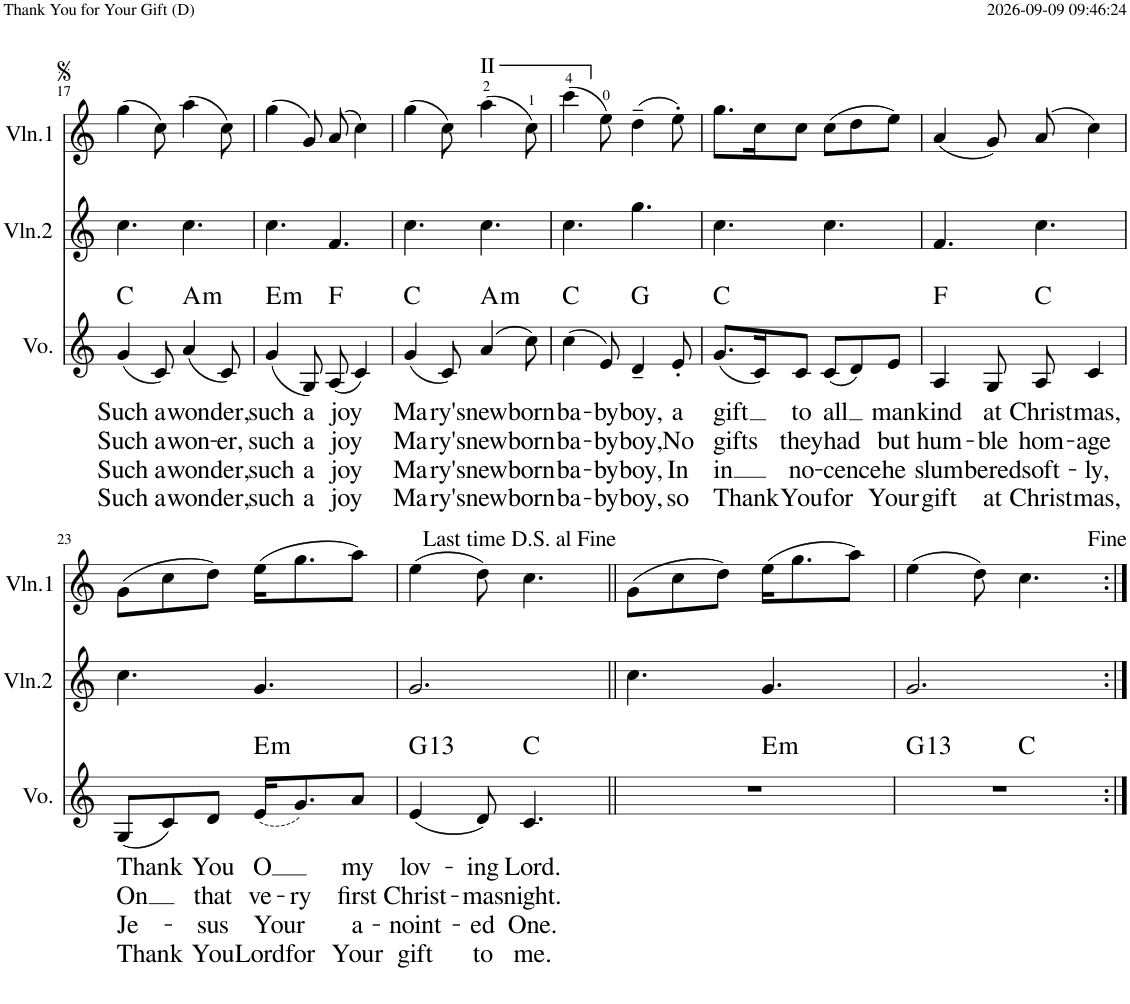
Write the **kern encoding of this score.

**kern	**text	**text	**text	**text	**harte	**kern	**kern
*part3	*part3	*part3	*part3	*part3	*part3	*part2	*part1
*staff3	*staff3	*staff3	*staff3	*staff3	*	*staff2	*staff1
*I"Voice	*	*	*	*	*	*I"Violin 2	*I"Violin 1
*I'Vo.	*	*	*	*	*	*I'Vln.2	*I'Vln.1
!!LO:PB:g=z
*clefG2	*	*	*	*	*	*clefG2	*clefG2
*k[]	*	*	*	*	*	*k[]	*k[]
*M6/8	*	*	*	*	*	*M6/8	*M6/8
=17	=17	=17	=17	=17	=17	=17	=17
!	!LO:LY:b	!LO:LY:b	!LO:LY:b	!LO:LY:b	!	!	!
(4g/	Such	Such	Such	Such	C:maj	4.cc\	(4gg\
!	!LO:LY:b	!LO:LY:b	!LO:LY:b	!LO:LY:b	!	!	!
8c/)	a	a	a	a	.	.	8cc\)
!	!LO:LY:b	!LO:LY:b	!LO:LY:b	!LO:LY:b	!LO:H:kt=m	!	!
(4a/	won-	won-	won-	won-	A:min	4.cc\	(4aa\
!	!LO:LY:b	!LO:LY:b	!LO:LY:b	!LO:LY:b	!	!	!
8c/)	-der,	-er,	-der,	-der,	.	.	8cc\)
=18	=18	=18	=18	=18	=18	=18	=18
!	!LO:LY:b	!LO:LY:b	!LO:LY:b	!LO:LY:b	!LO:H:kt=m	!	!
(4g/	such	such	such	such	E:min	4.cc\	(4gg\
!	!LO:LY:b	!LO:LY:b	!LO:LY:b	!LO:LY:b	!	!	!
8G/)	a	a	a	a	.	.	8g/)
!	!LO:LY:b	!LO:LY:b	!LO:LY:b	!LO:LY:b	!	!	!
(8A/	joy	joy	joy	joy	F:maj	4.f/	(8a/
4c/)	.	.	.	.	.	.	4cc\)
=19	=19	=19	=19	=19	=19	=19	=19
!	!LO:LY:b	!LO:LY:b	!LO:LY:b	!LO:LY:b	!	!	!
(4g/	Ma-	Ma-	Ma-	Ma-	C:maj	4.cc\	(4gg\
!	!LO:LY:b	!LO:LY:b	!LO:LY:b	!LO:LY:b	!	!	!
8c/)	-ry's	-ry's	-ry's	-ry's	.	.	8cc\)
!	!	!	!	!	!	!	!LO:TX:a:t=II
!	!LO:LY:b	!LO:LY:b	!LO:LY:b	!LO:LY:b	!LO:H:kt=m	!	!
(4a/	new-	new-	new-	new-	A:min	4.cc\	(4aa\
!	!LO:LY:b	!LO:LY:b	!LO:LY:b	!LO:LY:b	!	!	!
8cc\)	-born	-born	-born	-born	.	.	8cc\)
=20	=20	=20	=20	=20	=20	=20	=20
!	!LO:LY:b	!LO:LY:b	!LO:LY:b	!LO:LY:b	!	!	!
(4cc\	ba-	ba-	ba-	ba-	C:maj	4.cc\	(4ccc\
!	!LO:LY:b	!LO:LY:b	!LO:LY:b	!LO:LY:b	!	!	!
8e/)	-by	-by	-by	-by	.	.	8ee\)
!	!LO:LY:b	!LO:LY:b	!LO:LY:b	!LO:LY:b	!	!	!
4d~/	boy,	boy,	boy,	boy,	G:maj	4.gg\	(4dd~\
!	!LO:LY:b	!LO:LY:b	!LO:LY:b	!LO:LY:b	!	!	!
8e'/	a	No	In	so	.	.	8ee'\)
=21	=21	=21	=21	=21	=21	=21	=21
!	!LO:LY:b	!LO:LY:b	!LO:LY:b	!LO:LY:b	!	!	!
(8.g/L	gift	gifts	-in	Thank	C:maj	4.cc\	8.gg\L
16c/K)	.	.	.	.	.	.	16cc\K
!	!LO:LY:b	!LO:LY:b	!LO:LY:b	!LO:LY:b	!	!	!
8c/J	to	they	no-	You	.	.	8cc\J
!	!LO:LY:b	!LO:LY:b	!LO:LY:b	!LO:LY:b	!	!	!
(8c/L	all	had	-cence	for	.	4.cc\	(8cc\L
8d/)	.	.	.	.	.	.	8dd\
!	!LO:LY:b	!LO:LY:b	!LO:LY:b	!LO:LY:b	!	!	!
8e/J	man-	but	he	Your	.	.	8ee\J)
=22	=22	=22	=22	=22	=22	=22	=22
!	!LO:LY:b	!LO:LY:b	!LO:LY:b	!LO:LY:b	!	!	!
4A/	-kind	hum-	slum-	gift	F:maj	4.f/	(4a/
!	!LO:LY:b	!LO:LY:b	!LO:LY:b	!LO:LY:b	!	!	!
8G/	at	-ble	-bered	at	.	.	8g/)
!	!LO:LY:b	!LO:LY:b	!LO:LY:b	!LO:LY:b	!	!	!
8A/	Christ-	hom-	soft-	Christ-	C:maj	4.cc\	(8a/
!	!LO:LY:b	!LO:LY:b	!LO:LY:b	!LO:LY:b	!	!	!
4c/	-mas,	-age	-ly,	-mas,	.	.	4cc\)
!!LO:LB:g=z
=23	=23	=23	=23	=23	=23	=23	=23
!	!LO:LY:b	!LO:LY:b	!LO:LY:b	!LO:LY:b	!	!	!
(8G/L	Thank	On	Je-	Thank	.	4.cc\	(8g\L
8c/)	.	.	.	.	.	.	8cc\
!	!LO:LY:b	!LO:LY:b	!LO:LY:b	!LO:LY:b	!	!	!
8d/J	You	that	-sus	You	.	.	8dd\J)
!	!LO:LY:b	!LO:LY:b	!LO:LY:b	!LO:LY:b	!LO:H:kt=m	!	!
(16e/KL	O	ve-	Your	Lord	E:min	4.g/	(16ee\KL
!	!	!LO:LY:b	!	!LO:LY:b	!	!	!
8.g/)	.	-ry	.	for	.	.	8.gg\
!	!LO:LY:b	!LO:LY:b	!LO:LY:b	!LO:LY:b	!	!	!
8a/J	my	first	a-	Your	.	.	8aa\J)
=24	=24	=24	=24	=24	=24	=24	=24
!	!LO:LY:b	!LO:LY:b	!LO:LY:b	!LO:LY:b	!LO:H:kt=13	!	!
(4e/	lov-	Christ-	-noint-	gift	G:9(11,13)	2.g/	(4ee\
!	!LO:LY:b	!LO:LY:b	!LO:LY:b	!LO:LY:b	!	!	!
8d/)	-ing	-mas	-ed	to	.	.	8dd\)
!	!LO:LY:b	!LO:LY:b	!LO:LY:b	!LO:LY:b	!	!	!
4.c/	Lord.	night.	One.	me.	C:maj	.	4.cc\
!	!	!	!	!	!	!	!LO:TX:a:t=Last time D.S. al Fine
=25||	=25||	=25||	=25||	=25||	=25||	=25||	=25||
*^	*	*	*	*	*	*	*
2.r	4.ryy	.	.	.	.	.	4.cc\	(8g\L
.	.	.	.	.	.	.	.	8cc\
.	.	.	.	.	.	.	.	8dd\J)
!	!	!	!	!	!	!LO:H:kt=m	!	!
.	4.ryy	.	.	.	.	E:min	4.g/	(16ee\KL
.	.	.	.	.	.	.	.	8.gg\
.	.	.	.	.	.	.	.	8aa\J)
=26	=26	=26	=26	=26	=26	=26	=26	=26
!	!	!	!	!	!	!LO:H:kt=13	!	!
2.r	4.ryy	.	.	.	.	G:9(11,13)	2.g/	(4ee\
.	.	.	.	.	.	.	.	8dd\)
.	4.ryy	.	.	.	.	C:maj	.	4.cc\
*v	*v	*	*	*	*	*	*	*
=:|!	=:|!	=:|!	=:|!	=:|!	=:|!	=:|!	=:|!
*-	*-	*-	*-	*-	*-	*-	*-
